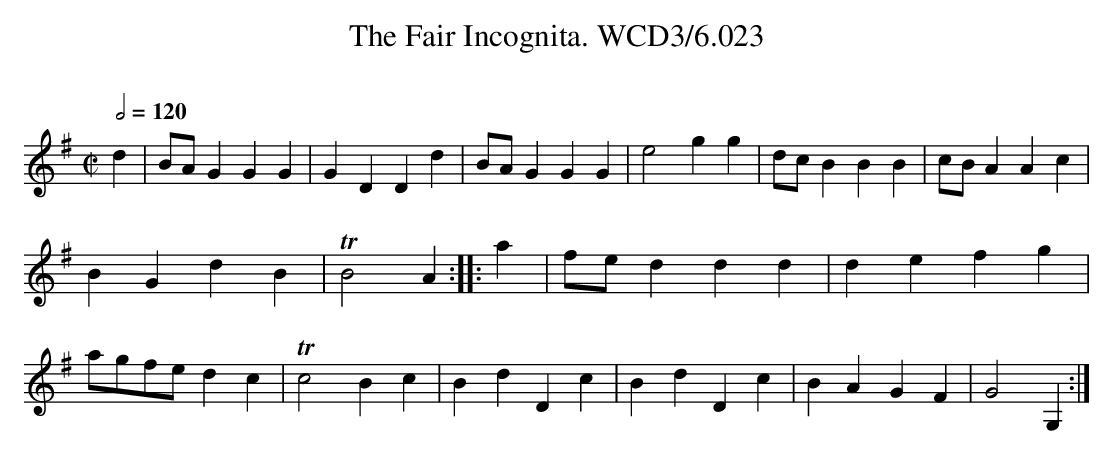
X:1
T:Fair Incognita. WCD3/6.023, The
O:
M:C|
L:1/4
Q:1/2=120
K:G
d|B/A/ GGG|GDDd|B/A/ GGG|e2 gg|d/c/ BBB|c/B/ AAc|
BGdB|TB2 A::a|f/e/ ddd|defg|
a/g/f/e/ dc|T c2 Bc|Bd Dc|Bd Dc|BAGF|G2 G,:|
